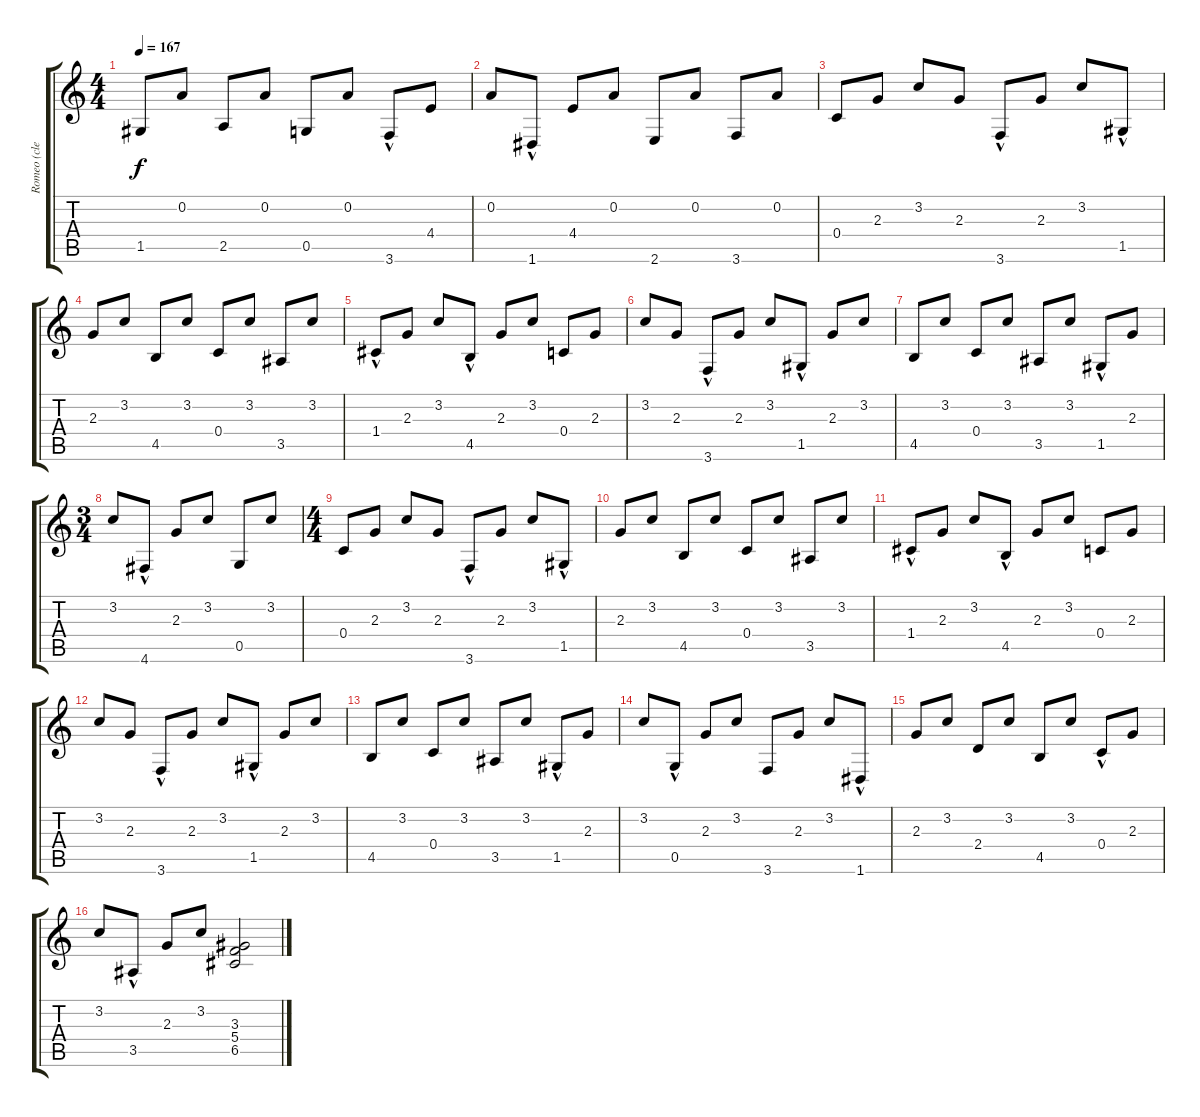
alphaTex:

\track ("Romeo (clean)" "Romeo (cle") {instrument electricguitarclean}
\staff {score tabs}
\tuning (D4 A3 F3 C3 G2 D2) {hide}
\ts (4 4)
\tempo 167
\clef g2
\ks c
1.5.8{dy f} 0.2.8 2.5.8 0.2.8 0.5.8 0.2.8 3.6{hac}.8 4.4.8 |
0.2.8 1.6{hac}.8 4.4.8 0.2.8 2.6.8 0.2.8 3.6.8 0.2.8 |
0.4.8 2.3.8 3.2.8 2.3.8 3.6{hac}.8 2.3.8 3.2.8 1.5{hac}.8 |
2.3.8 3.2.8 4.5.8 3.2.8 0.4.8 3.2.8 3.5.8 3.2.8 |
1.4{hac}.8 2.3.8 3.2.8 4.5{hac}.8 2.3.8 3.2.8 0.4.8 2.3.8 |
3.2.8 2.3.8 3.6{hac}.8 2.3.8 3.2.8 1.5{hac}.8 2.3.8 3.2.8 |
4.5.8 3.2.8 0.4.8 3.2.8 3.5.8 3.2.8 1.5{hac}.8 2.3.8 |
\ts (3 4)
3.2.8 4.6{hac}.8 2.3.8 3.2.8 0.5.8 3.2.8 |
\ts (4 4)
0.4.8 2.3.8 3.2.8 2.3.8 3.6{hac}.8 2.3.8 3.2.8 1.5{hac}.8 |
2.3.8 3.2.8 4.5.8 3.2.8 0.4.8 3.2.8 3.5.8 3.2.8 |
1.4{hac}.8 2.3.8 3.2.8 4.5{hac}.8 2.3.8 3.2.8 0.4.8 2.3.8 |
3.2.8 2.3.8 3.6{hac}.8 2.3.8 3.2.8 1.5{hac}.8 2.3.8 3.2.8 |
4.5.8 3.2.8 0.4.8 3.2.8 3.5.8 3.2.8 1.5{hac}.8 2.3.8 |
3.2.8 0.5{hac}.8 2.3.8 3.2.8 3.6.8 2.3.8 3.2.8 1.6{hac}.8 |
2.3.8 3.2.8 2.4.8 3.2.8 4.5.8 3.2.8 0.4{hac}.8 2.3.8 |
3.2.8 3.5{hac}.8 2.3.8 3.2.8 (3.3 5.4 6.5).2
